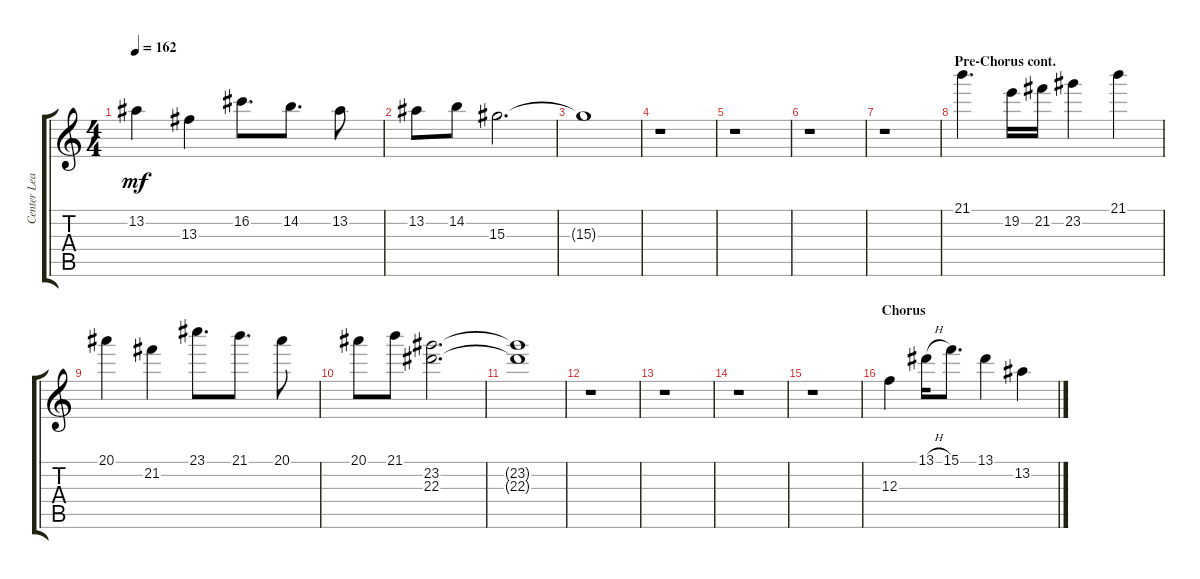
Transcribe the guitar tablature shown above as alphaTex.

\track ("Center Lead 1" "Center Lea") {instrument overdrivenguitar}
\staff {score tabs}
\tuning (D4 A3 F3 C3 G2 C2) {hide}
\ts (4 4)
\tempo 162
\clef g2
\ks aminor
13.2.4{dy mf} 13.3.4 16.2.8{d} 14.2.8{d} 13.2.8 |
13.2.8 14.2.8 15.3.2{d} |
15.3{t}.1 |
r.1 |
r.1 |
r.1 |
r.1 |
\section ("" "Pre-Chorus cont.")
21.1.4{d} 19.2.16 21.2.16 23.2.4 21.1.4 |
20.1.4 21.2.4 23.1.8{d} 21.1.8{d} 20.1.8 |
20.1.8 21.1.8 (23.2 22.3).2{d} |
(23.2{t} 22.3{t}).1 |
r.1 |
r.1 |
r.1 |
r.1 |
\section ("" "Chorus")
12.3.4 13.1{h}.16 15.1.8{d} 13.1.4 13.2.4
